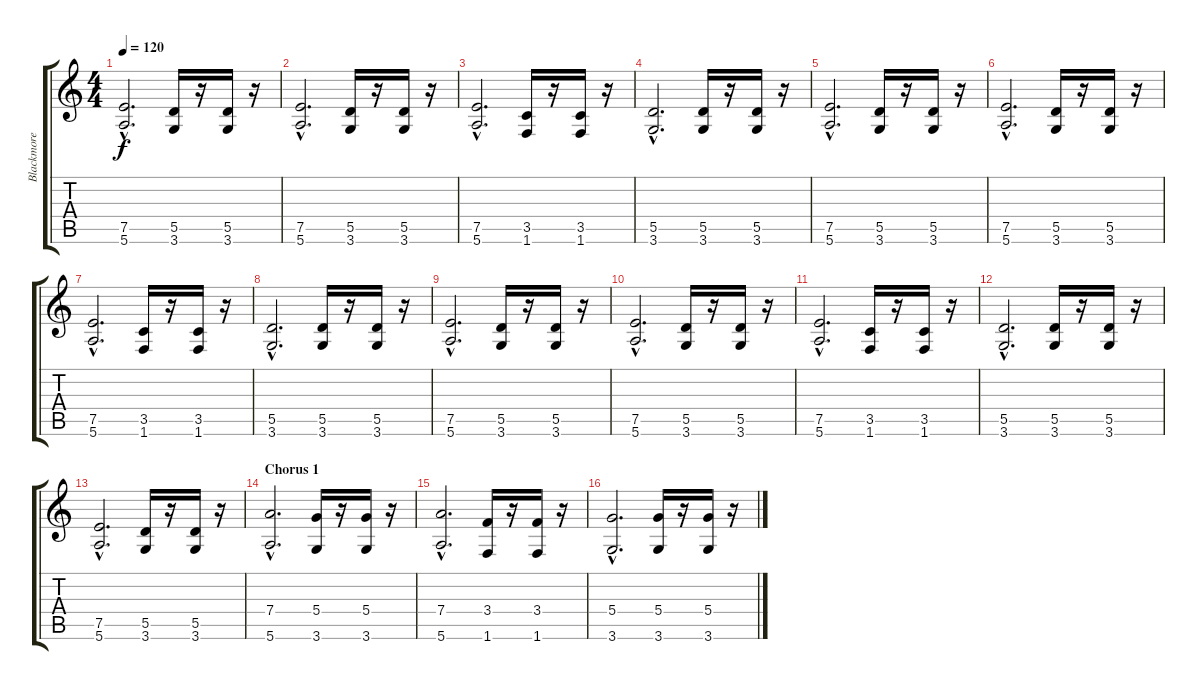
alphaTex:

\track ("Blackmore" "Blackmore") {instrument overdrivenguitar}
\staff {score tabs}
\tuning (E4 B3 G3 D3 A2 E2) {hide}
\ts (4 4)
\tempo 120
\clef g2
\ks c
(7.5{hac} 5.6{hac}).2{d dy f} (5.5 3.6).16 r.16 (5.5 3.6).16 r.16 |
(7.5{hac} 5.6{hac}).2{d} (5.5 3.6).16 r.16 (5.5 3.6).16 r.16 |
(7.5{hac} 5.6{hac}).2{d} (3.5 1.6).16 r.16 (3.5 1.6).16 r.16 |
(5.5{hac} 3.6{hac}).2{d} (5.5 3.6).16 r.16 (5.5 3.6).16 r.16 |
(7.5{hac} 5.6{hac}).2{d} (5.5 3.6).16 r.16 (5.5 3.6).16 r.16 |
(7.5{hac} 5.6{hac}).2{d} (5.5 3.6).16 r.16 (5.5 3.6).16 r.16 |
(7.5{hac} 5.6{hac}).2{d} (3.5 1.6).16 r.16 (3.5 1.6).16 r.16 |
(5.5{hac} 3.6{hac}).2{d} (5.5 3.6).16 r.16 (5.5 3.6).16 r.16 |
(7.5{hac} 5.6{hac}).2{d} (5.5 3.6).16 r.16 (5.5 3.6).16 r.16 |
(7.5{hac} 5.6{hac}).2{d} (5.5 3.6).16 r.16 (5.5 3.6).16 r.16 |
(7.5{hac} 5.6{hac}).2{d} (3.5 1.6).16 r.16 (3.5 1.6).16 r.16 |
(5.5{hac} 3.6{hac}).2{d} (5.5 3.6).16 r.16 (5.5 3.6).16 r.16 |
(7.5{hac} 5.6{hac}).2{d} (5.5 3.6).16 r.16 (5.5 3.6).16 r.16 |
\section ("" "Chorus 1")
(7.4{hac} 5.6{hac}).2{d} (5.4 3.6).16 r.16 (5.4 3.6).16 r.16 |
(7.4{hac} 5.6{hac}).2{d} (3.4 1.6).16 r.16 (3.4 1.6).16 r.16 |
(5.4{hac} 3.6{hac}).2{d} (5.4 3.6).16 r.16 (5.4 3.6).16 r.16
